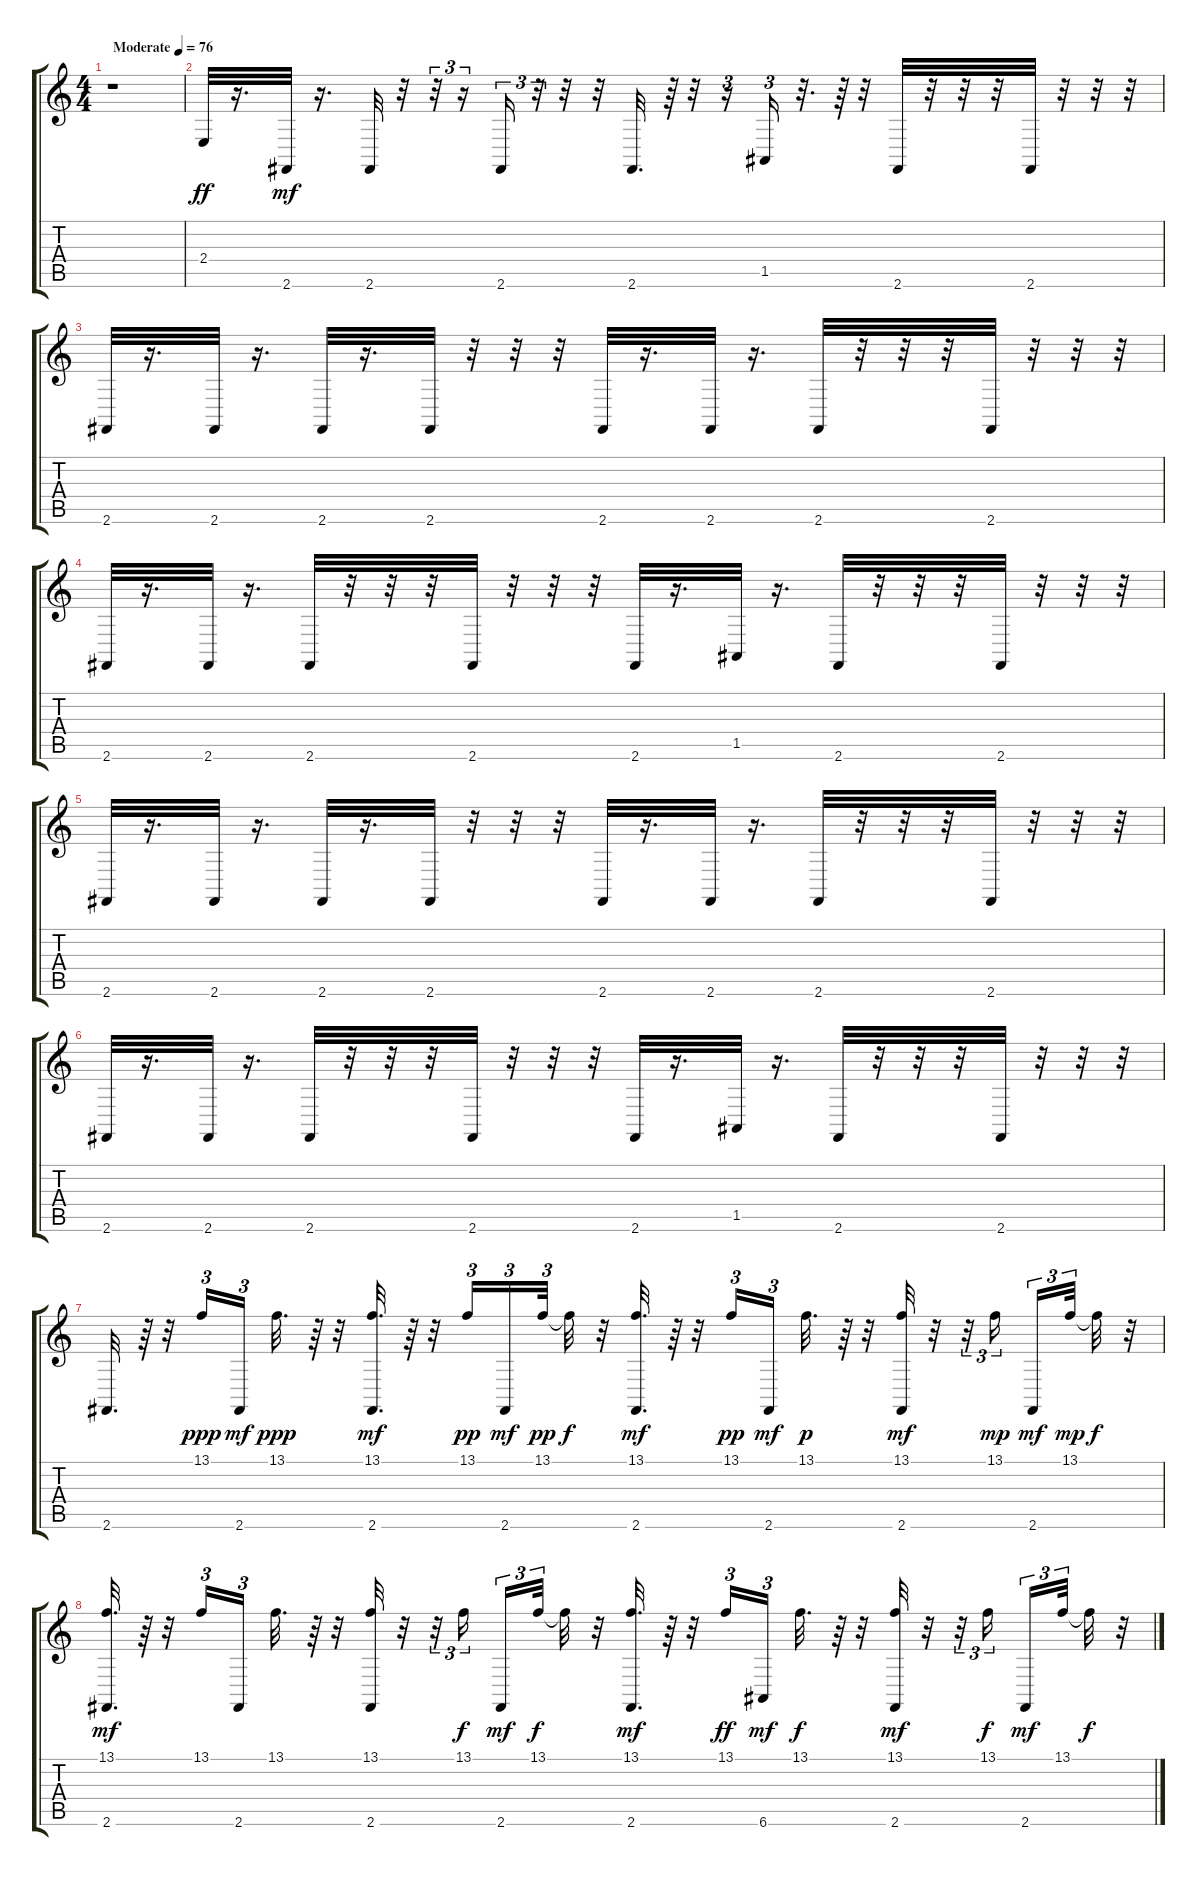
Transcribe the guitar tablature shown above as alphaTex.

\track "" {instrument glockenspiel}
\staff {score tabs}
\tuning (E4 B3 G3 D3 A2 E2) {hide}
\ts (4 4)
\tempo (76 "Moderate")
\clef g2
\ks c
r.1{dy ff instrument glockenspiel} |
2.4.32 r.16{d} 2.6.32{dy mf} r.16{d} 2.6.32 r.32 r.32{tu (3 2)} r.16{tu (3 2)} 2.6.16{tu (3 2)} r.32{tu (3 2)} r.32 r.32 2.6.32{d} r.64 r.32 r.16{tu (3 2)} 1.5.16{tu (3 2)} r.32{d} r.64 r.32 2.6.32 r.32 r.32 r.32 2.6.32 r.32 r.32 r.32 |
2.6.32 r.16{d} 2.6.32 r.16{d} 2.6.32 r.16{d} 2.6.32 r.32 r.32 r.32 2.6.32 r.16{d} 2.6.32 r.16{d} 2.6.32 r.32 r.32 r.32 2.6.32 r.32 r.32 r.32 |
2.6.32 r.16{d} 2.6.32 r.16{d} 2.6.32 r.32 r.32 r.32 2.6.32 r.32 r.32 r.32 2.6.32 r.16{d} 1.5.32 r.16{d} 2.6.32 r.32 r.32 r.32 2.6.32 r.32 r.32 r.32 |
2.6.32 r.16{d} 2.6.32 r.16{d} 2.6.32 r.16{d} 2.6.32 r.32 r.32 r.32 2.6.32 r.16{d} 2.6.32 r.16{d} 2.6.32 r.32 r.32 r.32 2.6.32 r.32 r.32 r.32 |
2.6.32 r.16{d} 2.6.32 r.16{d} 2.6.32 r.32 r.32 r.32 2.6.32 r.32 r.32 r.32 2.6.32 r.16{d} 1.5.32 r.16{d} 2.6.32 r.32 r.32 r.32 2.6.32 r.32 r.32 r.32 |
2.6.32{d} r.64 r.32 13.1.16{tu (3 2) dy ppp} 2.6.16{tu (3 2) dy mf beam splitsecondary} 13.1.32{d dy ppp} r.64 r.32 (13.1 2.6).32{d dy mf} r.64 r.32 13.1.16{tu (3 2) dy pp} 2.6.16{tu (3 2) dy mf} 13.1.32{tu (3 2) dy pp} 13.1{t}.32{dy f} r.32 (13.1 2.6).32{d dy mf} r.64 r.32 13.1.16{tu (3 2) dy pp} 2.6.16{tu (3 2) dy mf beam splitsecondary} 13.1.32{d dy p} r.64 r.32 (13.1 2.6).32{dy mf} r.32 r.32{tu (3 2)} 13.1.16{tu (3 2) dy mp beam splitsecondary} 2.6.16{tu (3 2) dy mf} 13.1.32{tu (3 2) dy mp} 13.1{t}.32{dy f} r.32 |
(13.1 2.6).32{d dy mf} r.64 r.32 13.1.16{tu (3 2)} 2.6.16{tu (3 2) beam splitsecondary} 13.1.32{d} r.64 r.32 (13.1 2.6).32 r.32 r.32{tu (3 2)} 13.1.16{tu (3 2) dy f beam splitsecondary} 2.6.16{tu (3 2) dy mf} 13.1.32{tu (3 2) dy f} 13.1{t}.32 r.32 (13.1 2.6).32{d dy mf} r.64 r.32 13.1.16{tu (3 2) dy ff} 6.6.16{tu (3 2) dy mf beam splitsecondary} 13.1.32{d dy f} r.64 r.32 (13.1 2.6).32{dy mf} r.32 r.32{tu (3 2)} 13.1.16{tu (3 2) dy f beam splitsecondary} 2.6.16{tu (3 2) dy mf} 13.1.32{tu (3 2)} 13.1{t}.32{dy f} r.32
